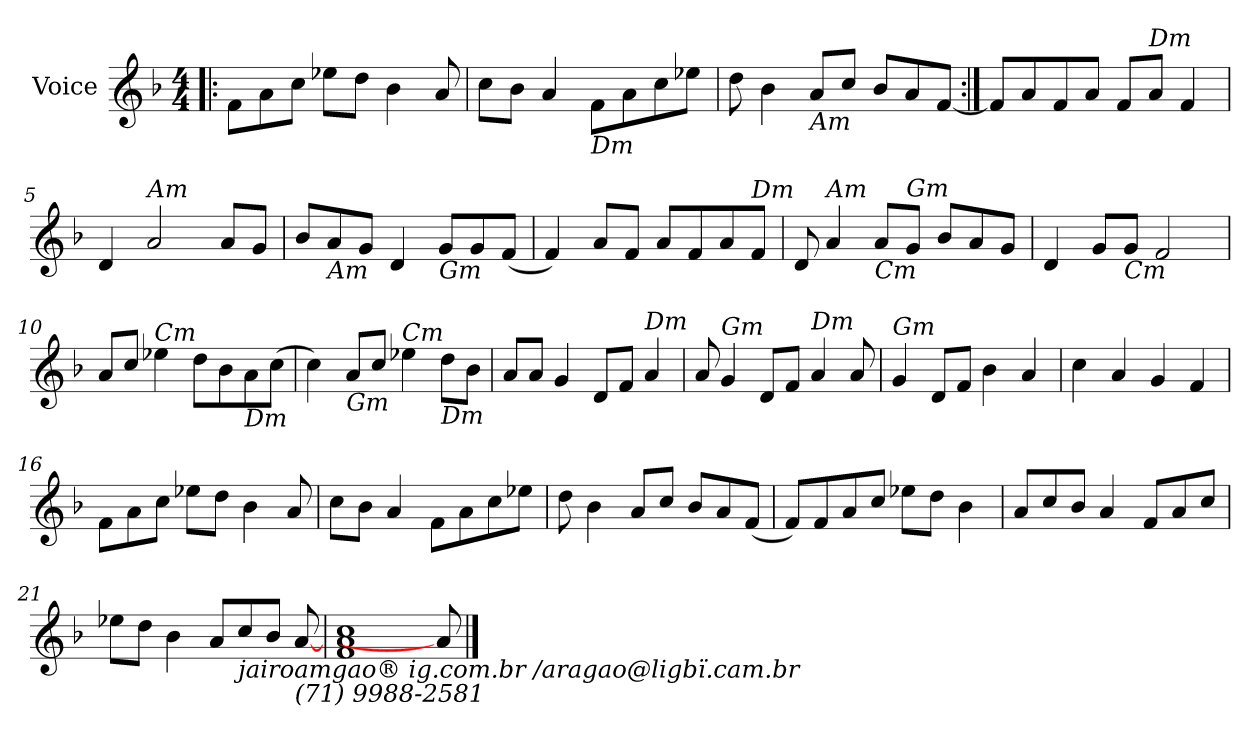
**kern
*part1
*staff1
*I"Voice
*I'V
*clefG2
*k[b-]
*M4/4
=1!|:
8f\L
8a\
8cc\J
8ee-X\L
8dd\J
4b-\
8a/
=2
8cc\L
8b-\J
4a/
!LO:TX:b:i:t=Dm
8f\L
8a\
8cc\
8ee-X\J
!!LO:LB:g=z
=3
8dd\
4b-\
!LO:TX:b:i:t=Am
8a/L
8cc/J
8b-/L
8a/
[<8f/J
=4:|!
8f/L]
8a/
8f/
8a/J
8f/L
!LO:TX:a:i:t=Dm
8a/J
4f/
!!LO:LB:g=z
=5
4d/
!LO:TX:a:i:t=Am
2a/
8a/L
8g/J
=6
8b-/L
!LO:TX:b:i:t=Am
8a/
8g/J
4d/
!LO:TX:b:i:t=Gm
8g/L
8g/
(<8f/J
!!LO:LB:g=z
=7
4f/)
8a/L
8f/J
8a/L
8f/
8a/
!LO:TX:a:i:t=Dm
8f/J
=8
8d/
!LO:TX:a:i:t=Am
4a/
!LO:TX:b:i:t=Cm
8a/L
!LO:TX:a:i:t=Gm
8g/J
8b-/L
8a/
8g/J
!!LO:LB:g=z
=9
4d/
8g/L
!LO:TX:b:i:t=Cm
8g/J
2f/
=10
8a/L
8cc/J
!LO:TX:a:i:t=Cm
4ee-X\
8dd\L
8b-\
!LO:TX:b:i:t=Dm
8a\
(>8cc\J
!!LO:LB:g=z
=11
4cc\)
!LO:TX:b:i:t=Gm
8a/L
8cc/J
!LO:TX:a:i:t=Cm
4ee-X\
!LO:TX:b:i:t=Dm
8dd\L
8b-\J
=12
8a/L
8a/J
4g/
8d/L
8f/J
!LO:TX:a:i:t=Dm
4a/
!!LO:LB:g=z
=13
8a/
!LO:TX:a:i:t=Gm
4g/
8d/L
8f/J
!LO:TX:a:i:t=Dm
4a/
8a/
=14
!LO:TX:a:i:t=Gm
4g/
8d/L
8f/J
4b-\
4a/
!!LO:LB:g=z
=15
4cc\
4a/
4g/
4f/
=16
8f\L
8a\
8cc\J
8ee-X\L
8dd\J
4b-\
8a/
!!LO:LB:g=z
=17
8cc\L
8b-\J
4a/
8f\L
8a\
8cc\
8ee-X\J
=18
8dd\
4b-\
8a/L
8cc/J
8b-/L
8a/
(<8f/J
!!LO:LB:g=z
=19
8f/L)
8f/
8a/
8cc/J
8ee-X\L
8dd\J
4b-\
=20
8a/L
8cc/
8b-/J
4a/
8f/L
8a/
8cc/J
!!LO:LB:g=z
=21
8ee-X\L
8dd\J
4b-\
8a/L
!LO:TX:b:i:t=jairoamgao® ig.com.br /aragao@ligbï.cam.br
8cc/
8b-/J
!LO:TX:b:i:t=(71) 9988-2581
[8a/
=22
1f 1a 1cc
8a/]
==
*-
